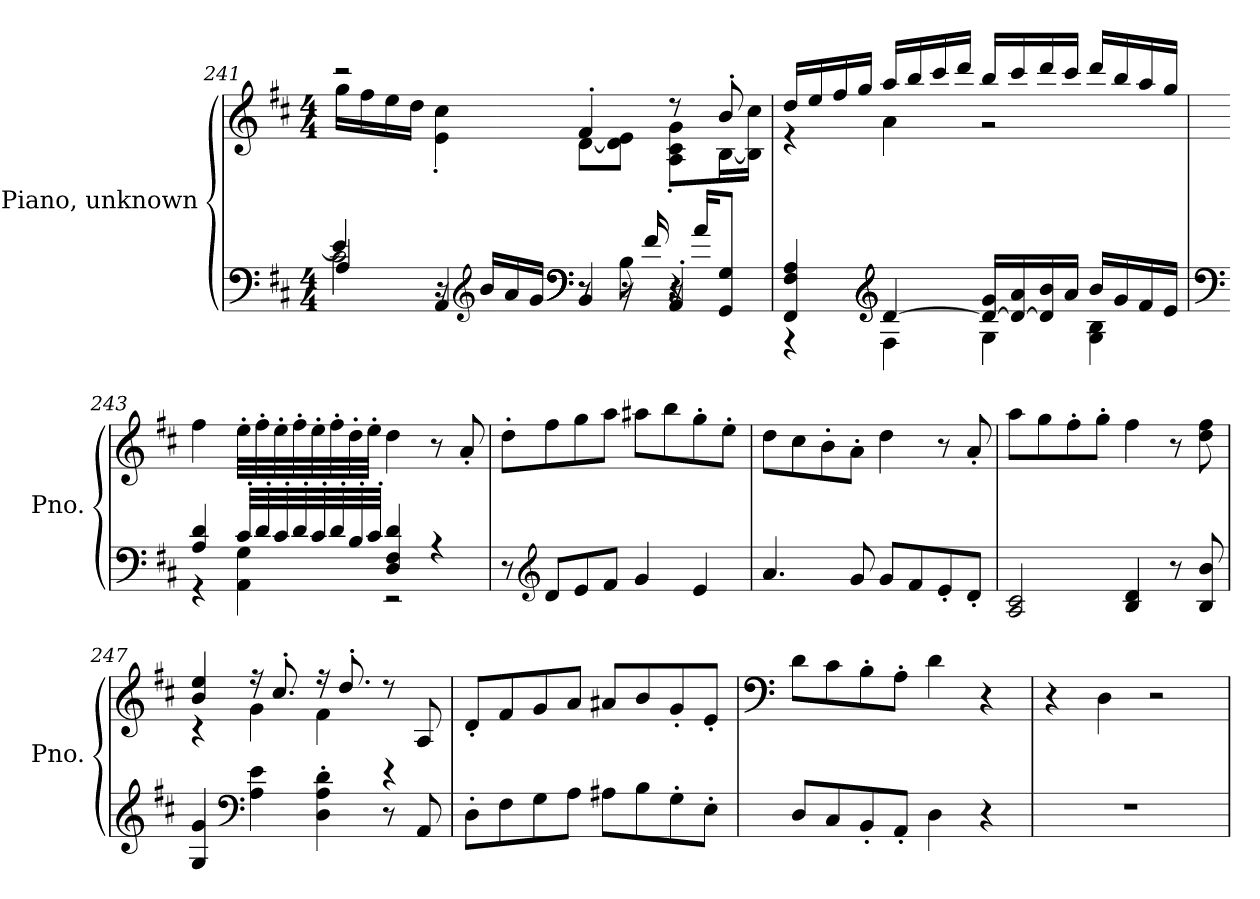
**kern	**kern
*part1	*part1
*staff2	*staff1
*I"Piano, unknown	*
*I'Pno.	*
!!LO:LB:g=z
*clefF4	*clefG2
*k[f#c#]	*k[f#c#]
*M4/4	*M4/4
=241	=241
*^	*^
*	*^	*	*
4A/	2c#\	4e/]	2r	16gg\LL
.	.	.	.	16ff#\
.	.	.	.	16ee\
.	.	.	.	16dd\JJ
16r	.	4AA/	.	4e\' 4cc#\'
*clefG2	*	*	*	*
16b/LL	.	.	.	.
16a/	.	.	.	.
16g/JJ	.	.	.	.
*clefF4	*	*	*	*
8r	8r	4BB/	4f#'/	[8d\L
16r	8B\	.	.	8d\] 8e\J
16f#/	.	.	.	.
16r	4r	4AA'/	8r	8A\' 8c#\' 8g\'L
16a/KL	.	.	.	.
8GG/ 8G/J	.	.	8b'/	[16B\L
.	.	.	.	16B\] 16cc#\JJ
*	*v	*v	*	*
=242	=242	=242	=242
4FF#/ 4F#/ 4A/	4r	16dd/LL	4r
.	.	16ee/	.
.	.	16ff#/	.
.	.	16gg/JJ	.
*clefG2	*	*	*
[4d/	4F#\	16aa/LL	4a\
.	.	16bb/	.
.	.	16ccc#/	.
.	.	16ddd/JJ	.
16d/_ 16g/LL	4G\	16bb/LL	2r
16d/_ 16a/	.	16ccc#/	.
16d/] 16b/	.	16ddd/	.
16a/JJ	.	16ccc#/JJ	.
16b/LL	4G\ 4B\	16ddd/LL	.
16g/	.	16bb/	.
16f#/	.	16aa/	.
16e/JJ	.	16gg/JJ	.
*	*	*v	*v
!!LO:LB:g=z
=243	=243	=243
*clefF4	*	*
4A/ 4d/	4r	4ff#\
32c#'/LLL	4AA\ 4G\	32ee'\LLL
32d'/	.	32ff#'\
32c#'/	.	32ee'\
32d'/	.	32ff#'\
32c#'/	.	32ee'\
32d'/	.	32ff#'\
32B'/	.	32dd'\
32c#'/JJJ	.	32ee'\JJJ
4D/ 4F#/ 4d/	2r	4dd\
4r	.	8r
.	.	8a'/
*v	*v	*
=244	=244
8r	8dd'\L
*clefG2	*
8d/L	8ff#\
8e/	8gg\
8f#/J	8aa\J
4g/	8aa#X\L
.	8bb\
4e/	8gg'\
.	8ee'\J
=245	=245
4.a/	8dd\L
.	8cc#\
.	8b'\
8g/	8a'\J
8g/L	4dd\
8f#/	.
8e'/	8r
8d'/J	8a'/
=246	=246
2A/ 2c#/	8aa\L
.	8gg\
.	8ff#'\
.	8gg'\J
4B/ 4d/	4ff#\
8r	8r
8B/ 8b/	8dd\ 8ff#\
!!LO:LB:g=z
=247	=247
*	*^
4G/ 4g/	4b/ 4ee/	4r
*clefF4	*	*
4A\ 4e\	16r	4g\
.	8.cc#'/	.
4D\' 4A\' 4d\'	16r	4f#\
.	8.dd'/	.
8r	8r	4r
8AA/	8A/	.
*	*v	*v
=248	=248
8D'\L	8d'/L
8F#\	8f#/
8G\	8g/
8A\J	8a/J
8A#X\L	8a#X/L
8B\	8b/
8G'\	8g'/
8E'\J	8e'/J
=249	=249
*	*clefF4
8D/L	8d\L
8C#/	8c#\
8BB'/	8B'\
8AA'/J	8A'\J
4D\	4d\
4r	4r
=250	=250
1r	4r
.	4D\
.	2r
=	=
*-	*-
